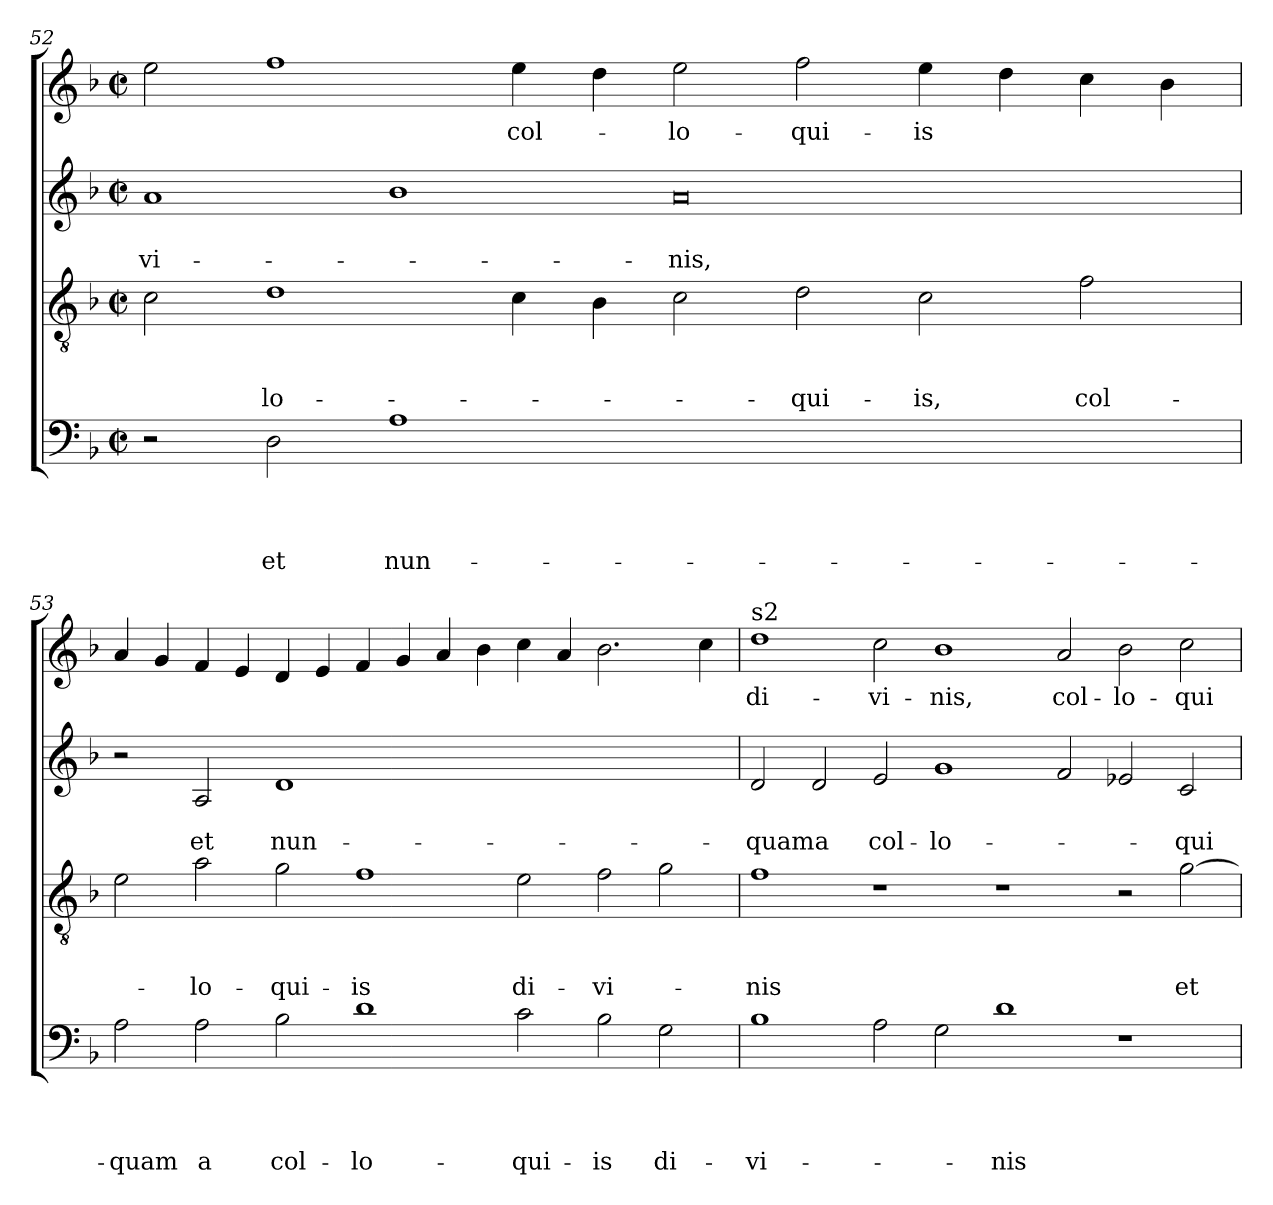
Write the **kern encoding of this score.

**kern	**text	**text	**text	**text	**kern	**text	**text	**text	**kern	**text	**text	**kern	**text
*part4	*part4	*part4	*part4	*part4	*part3	*part3	*part3	*part3	*part2	*part2	*part2	*part1	*part1
*staff4	*staff4	*staff4	*staff4	*staff4	*staff3	*staff3	*staff3	*staff3	*staff2	*staff2	*staff2	*staff1	*staff1
*clefF4	*	*	*	*	*clefGv2	*	*	*	*clefG2	*	*	*clefG2	*
*k[b-]	*	*	*	*	*k[b-]	*	*	*	*k[b-]	*	*	*k[b-]	*
*F:	*	*	*	*	*F:	*	*	*	*F:	*	*	*F:	*
*M2/2	*	*	*	*	*M2/2	*	*	*	*M2/2	*	*	*M2/2	*
*met(c|)	*	*	*	*	*met(c|)	*	*	*	*met(c|)	*	*	*met(c|)	*
=52	=52	=52	=52	=52	=52	=52	=52	=52	=52	=52	=52	=52	=52
!	!	!	!	!	!	!	!	!	!	!	!LO:LY:b	!	!
2r	.	.	.	.	2c\	.	.	.	1a	.	-vi-	2ee\	.
!	!	!	!	!LO:LY:b	!	!	!	!LO:LY:b	!	!	!	!	!
2D\	.	.	.	et	1d	.	.	-lo-	.	.	.	1ff	.
!	!	!	!	!LO:LY:b	!	!	!	!	!	!	!	!	!
1A	.	.	.	nun-	.	.	.	.	1b-	.	.	.	.
!	!	!	!	!	!	!	!	!	!	!	!	!	!LO:LY:b
.	.	.	.	.	4c\	.	.	.	.	.	.	4ee\	col-
.	.	.	.	.	4B-\	.	.	.	.	.	.	4dd\	.
!	!	!	!	!	!	!	!	!	!	!	!LO:LY:b	!	!LO:LY:b
0ryy	.	.	.	.	2c\	.	.	.	0a	.	-nis,	2ee\	-lo-
!	!	!	!	!	!	!	!	!LO:LY:b	!	!	!	!	!LO:LY:b
.	.	.	.	.	2d\	.	.	-qui-	.	.	.	2ff\	-qui-
!	!	!	!	!	!	!	!	!LO:LY:b	!	!	!	!	!LO:LY:b
.	.	.	.	.	2c\	.	.	-is,	.	.	.	4ee\	-is
.	.	.	.	.	.	.	.	.	.	.	.	4dd\	.
!	!	!	!	!	!	!	!	!LO:LY:b	!	!	!	!	!
.	.	.	.	.	2f\	.	.	col-	.	.	.	4cc\	.
.	.	.	.	.	.	.	.	.	.	.	.	4b-\	.
=53	=53	=53	=53	=53	=53	=53	=53	=53	=53	=53	=53	=53	=53
!	!	!	!	!LO:LY:b	!	!	!	!	!	!	!	!	!
2A\	.	.	.	-quam	2e\	.	.	.	2r	.	.	4a/	.
.	.	.	.	.	.	.	.	.	.	.	.	4g/	.
!	!	!	!	!LO:LY:b	!	!	!	!LO:LY:b	!	!	!LO:LY:b	!	!
2A\	.	.	.	a	2a\	.	.	-lo-	2A/	.	et	4f/	.
.	.	.	.	.	.	.	.	.	.	.	.	4e/	.
!	!	!	!	!LO:LY:b	!	!	!	!LO:LY:b	!	!	!LO:LY:b	!	!
2B-\	.	.	.	col-	2g\	.	.	-qui-	1d	.	nun-	4d/	.
.	.	.	.	.	.	.	.	.	.	.	.	4e/	.
!	!	!	!	!LO:LY:b	!	!	!	!LO:LY:b	!	!	!	!	!
1d	.	.	.	-lo-	1f	.	.	-is	.	.	.	4f/	.
.	.	.	.	.	.	.	.	.	.	.	.	4g/	.
.	.	.	.	.	.	.	.	.	0ryy	.	.	4a/	.
.	.	.	.	.	.	.	.	.	.	.	.	4b-\	.
!	!	!	!	!LO:LY:b	!	!	!	!LO:LY:b	!	!	!	!	!
2c\	.	.	.	-qui-	2e\	.	.	di-	.	.	.	4cc\	.
.	.	.	.	.	.	.	.	.	.	.	.	4a/	.
!	!	!	!	!LO:LY:b	!	!	!	!LO:LY:b	!	!	!	!	!
2B-\	.	.	.	-is	2f\	.	.	-vi-	.	.	.	2.b-\	.
!	!	!	!	!LO:LY:b	!	!	!	!	!	!	!	!	!
2G\	.	.	.	di-	2g\	.	.	.	.	.	.	.	.
.	.	.	.	.	.	.	.	.	.	.	.	4cc\	.
!!LO:LB:g=z
=54	=54	=54	=54	=54	=54	=54	=54	=54	=54	=54	=54	=54	=54
!	!	!	!	!	!	!	!	!	!	!	!	!LO:TX:a:t=s2	!
!	!	!	!	!LO:LY:b	!	!	!	!LO:LY:b	!	!	!LO:LY:b	!	!LO:LY:b
1B-	.	.	.	-vi-	1f	.	.	-nis	2d/	.	-quam	1dd	di-
!	!	!	!	!	!	!	!	!	!	!	!LO:LY:b	!	!
.	.	.	.	.	.	.	.	.	2d/	.	a	.	.
!	!	!	!	!	!	!	!	!	!	!	!LO:LY:b	!	!LO:LY:b
2A\	.	.	.	.	1r	.	.	.	2e/	.	col-	2cc\	-vi-
!	!	!	!	!	!	!	!	!	!	!	!LO:LY:b	!	!LO:LY:b
2G\	.	.	.	.	.	.	.	.	1g	.	-lo-	1b-	-nis,
!	!	!	!	!LO:LY:b	!	!	!	!	!	!	!	!	!
1d	.	.	.	-nis	1r	.	.	.	.	.	.	.	.
!	!	!	!	!	!	!	!	!	!	!	!	!	!LO:LY:b
.	.	.	.	.	.	.	.	.	2f/	.	.	2a/	col-
!	!	!	!	!	!	!	!	!	!	!	!	!	!LO:LY:b
1r	.	.	.	.	2r	.	.	.	2e-/	.	.	2b-\	-lo-
!	!	!	!	!	!	!	!	!LO:LY:b	!	!	!LO:LY:b	!	!LO:LY:b
.	.	.	.	.	[>2g\	.	.	et	2c/	.	-qui-	2cc\	-qui-
=	=	=	=	=	=	=	=	=	=	=	=	=	=
*-	*-	*-	*-	*-	*-	*-	*-	*-	*-	*-	*-	*-	*-
